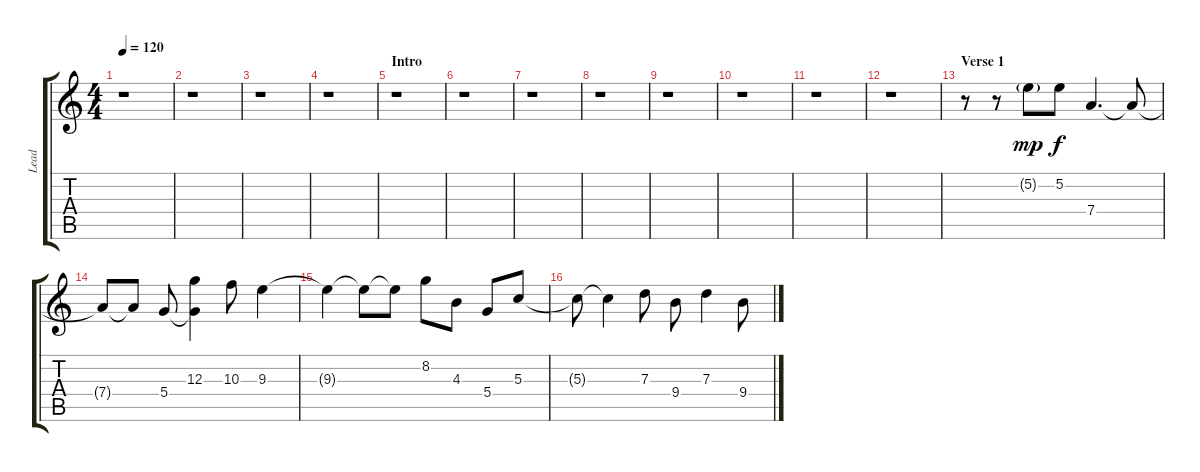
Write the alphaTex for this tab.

\track ("Lead" "Lead") {instrument electricguitarclean}
\staff {score tabs}
\tuning (E4 B3 G3 D3 A2 E2) {hide}
\ts (4 4)
\tempo 120
\clef g2
\ks c
r.1{dy mp instrument electricguitarclean} |
r.1 |
r.1 |
r.1 |
\section ("" "Intro")
r.1 |
r.1 |
r.1 |
r.1 |
r.1 |
r.1 |
r.1 |
r.1 |
\section ("" "Verse 1")
r.8 r.8 5.2{g}.8 5.2.8{dy f} 7.4.4{d} 7.4{t}.8 |
7.4{t}.8 7.4{t}.8 5.4.8 (12.3 5.4{t}).4 10.3.8 9.3.4 |
9.3{t}.4 9.3{t}.8 9.3{t}.8 8.2.8 4.3.8 5.4.8 5.3.8 |
5.3{t}.8 5.3{t}.4 7.3.8 9.4.8 7.3.4 9.4.8
